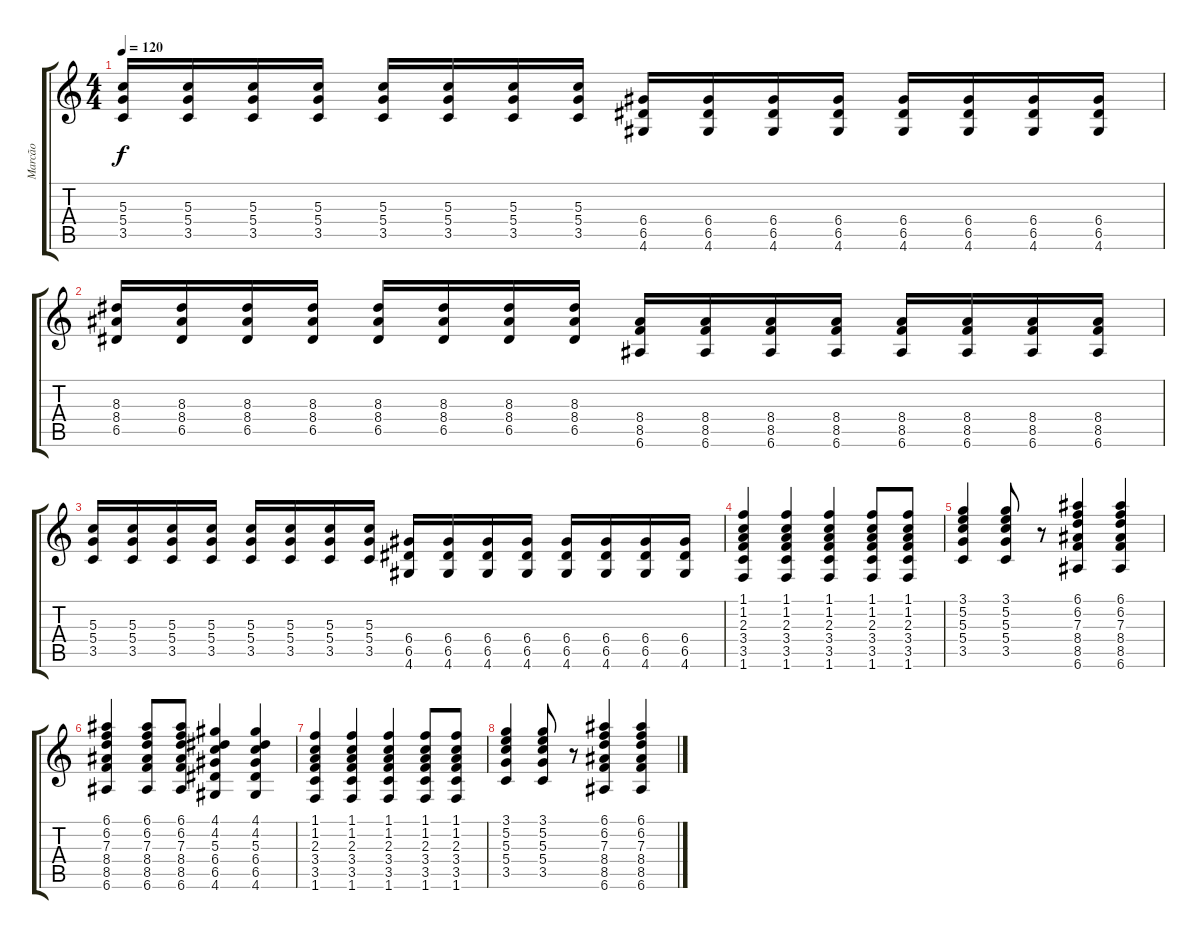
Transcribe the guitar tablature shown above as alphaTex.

\track ("Marcão" "Marcão") {instrument electricguitarclean}
\staff {score tabs}
\tuning (E4 B3 G3 D3 A2 E2) {hide}
\ts (4 4)
\tempo 120
\clef g2
\ks c
(5.3 5.4 3.5).16{dy f} (5.3 5.4 3.5).16 (5.3 5.4 3.5).16 (5.3 5.4 3.5).16 (5.3 5.4 3.5).16 (5.3 5.4 3.5).16 (5.3 5.4 3.5).16 (5.3 5.4 3.5).16 (6.4 6.5 4.6).16 (6.4 6.5 4.6).16 (6.4 6.5 4.6).16 (6.4 6.5 4.6).16 (6.4 6.5 4.6).16 (6.4 6.5 4.6).16 (6.4 6.5 4.6).16 (6.4 6.5 4.6).16 |
(8.3 8.4 6.5).16 (8.3 8.4 6.5).16 (8.3 8.4 6.5).16 (8.3 8.4 6.5).16 (8.3 8.4 6.5).16 (8.3 8.4 6.5).16 (8.3 8.4 6.5).16 (8.3 8.4 6.5).16 (8.4 8.5 6.6).16 (8.4 8.5 6.6).16 (8.4 8.5 6.6).16 (8.4 8.5 6.6).16 (8.4 8.5 6.6).16 (8.4 8.5 6.6).16 (8.4 8.5 6.6).16 (8.4 8.5 6.6).16 |
(5.3 5.4 3.5).16 (5.3 5.4 3.5).16 (5.3 5.4 3.5).16 (5.3 5.4 3.5).16 (5.3 5.4 3.5).16 (5.3 5.4 3.5).16 (5.3 5.4 3.5).16 (5.3 5.4 3.5).16 (6.4 6.5 4.6).16 (6.4 6.5 4.6).16 (6.4 6.5 4.6).16 (6.4 6.5 4.6).16 (6.4 6.5 4.6).16 (6.4 6.5 4.6).16 (6.4 6.5 4.6).16 (6.4 6.5 4.6).16 |
(1.1 1.2 2.3 3.4 3.5 1.6).4 (1.1 1.2 2.3 3.4 3.5 1.6).4 (1.1 1.2 2.3 3.4 3.5 1.6).4 (1.1 1.2 2.3 3.4 3.5 1.6).8 (1.1 1.2 2.3 3.4 3.5 1.6).8 |
(3.1 5.2 5.3 5.4 3.5).4 (3.1 5.2 5.3 5.4 3.5).8 r.8 (6.1 6.2 7.3 8.4 8.5 6.6).4 (6.1 6.2 7.3 8.4 8.5 6.6).4 |
(6.1 6.2 7.3 8.4 8.5 6.6).4 (6.1 6.2 7.3 8.4 8.5 6.6).8 (6.1 6.2 7.3 8.4 8.5 6.6).8 (4.1 4.2 5.3 6.4 6.5 4.6).4 (4.1 4.2 5.3 6.4 6.5 4.6).4 |
(1.1 1.2 2.3 3.4 3.5 1.6).4 (1.1 1.2 2.3 3.4 3.5 1.6).4 (1.1 1.2 2.3 3.4 3.5 1.6).4 (1.1 1.2 2.3 3.4 3.5 1.6).8 (1.1 1.2 2.3 3.4 3.5 1.6).8 |
(3.1 5.2 5.3 5.4 3.5).4 (3.1 5.2 5.3 5.4 3.5).8 r.8 (6.1 6.2 7.3 8.4 8.5 6.6).4 (6.1 6.2 7.3 8.4 8.5 6.6).4
